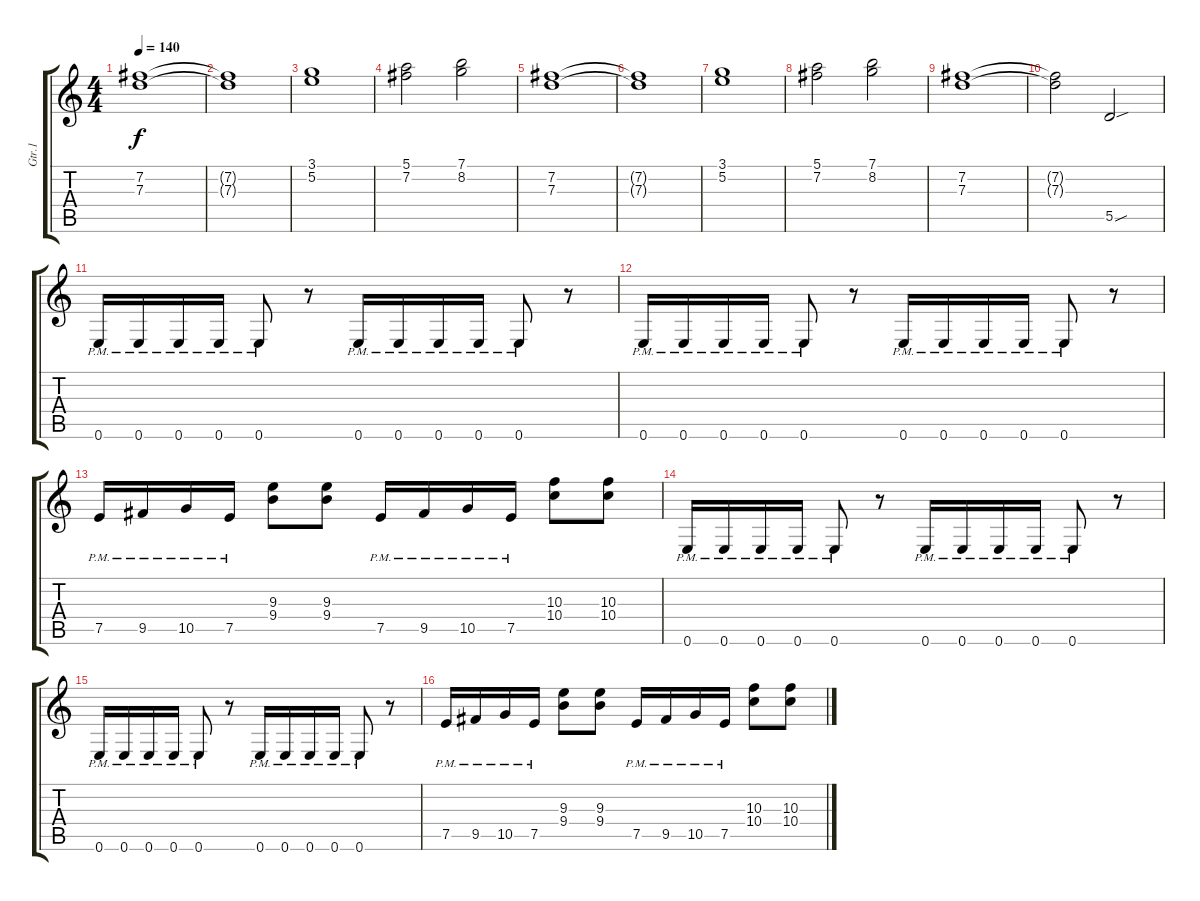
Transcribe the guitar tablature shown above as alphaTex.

\track ("Gtr.1" "Gtr.1") {instrument distortionguitar}
\staff {score tabs}
\tuning (E4 B3 G3 D3 A2 E2) {hide}
\ts (4 4)
\tempo 140
\clef g2
\ks c
(7.2 7.3).1{dy f} |
(7.2{t} 7.3{t}).1 |
(3.1 5.2).1 |
(5.1 7.2).2 (7.1 8.2).2 |
(7.2 7.3).1 |
(7.2{t} 7.3{t}).1 |
(3.1 5.2).1 |
(5.1 7.2).2 (7.1 8.2).2 |
(7.2 7.3).1 |
(7.2{t} 7.3{t}).2 5.5{sou}.2{instrument distortionguitar} |
0.6{pm}.16 0.6{pm}.16 0.6{pm}.16 0.6{pm}.16 0.6{pm}.8 r.8 0.6{pm}.16 0.6{pm}.16 0.6{pm}.16 0.6{pm}.16 0.6{pm}.8 r.8 |
0.6{pm}.16 0.6{pm}.16 0.6{pm}.16 0.6{pm}.16 0.6{pm}.8 r.8 0.6{pm}.16 0.6{pm}.16 0.6{pm}.16 0.6{pm}.16 0.6{pm}.8 r.8 |
7.5{pm}.16 9.5{pm}.16 10.5{pm}.16 7.5{pm}.16 (9.3 9.4).8 (9.3 9.4).8 7.5{pm}.16 9.5{pm}.16 10.5{pm}.16 7.5{pm}.16 (10.3 10.4).8 (10.3 10.4).8 |
0.6{pm}.16 0.6{pm}.16 0.6{pm}.16 0.6{pm}.16 0.6{pm}.8 r.8 0.6{pm}.16 0.6{pm}.16 0.6{pm}.16 0.6{pm}.16 0.6{pm}.8 r.8 |
0.6{pm}.16 0.6{pm}.16 0.6{pm}.16 0.6{pm}.16 0.6{pm}.8 r.8 0.6{pm}.16 0.6{pm}.16 0.6{pm}.16 0.6{pm}.16 0.6{pm}.8 r.8 |
7.5{pm}.16 9.5{pm}.16 10.5{pm}.16 7.5{pm}.16 (9.3 9.4).8 (9.3 9.4).8 7.5{pm}.16 9.5{pm}.16 10.5{pm}.16 7.5{pm}.16 (10.3 10.4).8 (10.3 10.4).8
